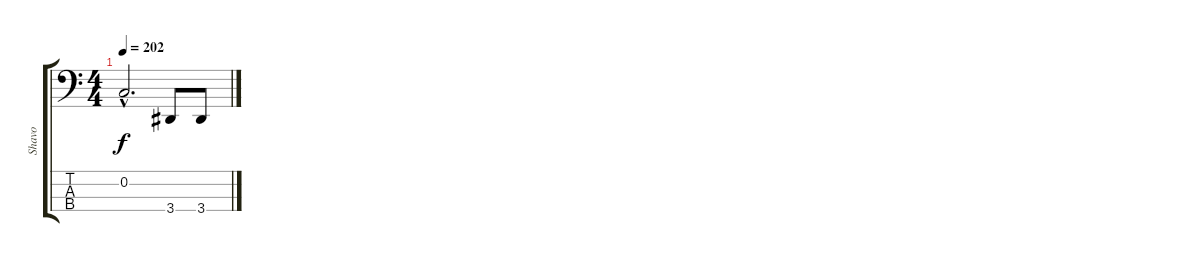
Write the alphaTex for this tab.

\track ("Shavo" "Shavo") {instrument electricbasspick}
\staff {score tabs}
\tuning (F2 C2 G1 C1) {hide}
\ts (4 4)
\tempo 202
\clef f4
\ks c
0.2{hac t}.2{d dy f} 3.4.8 3.4.8
